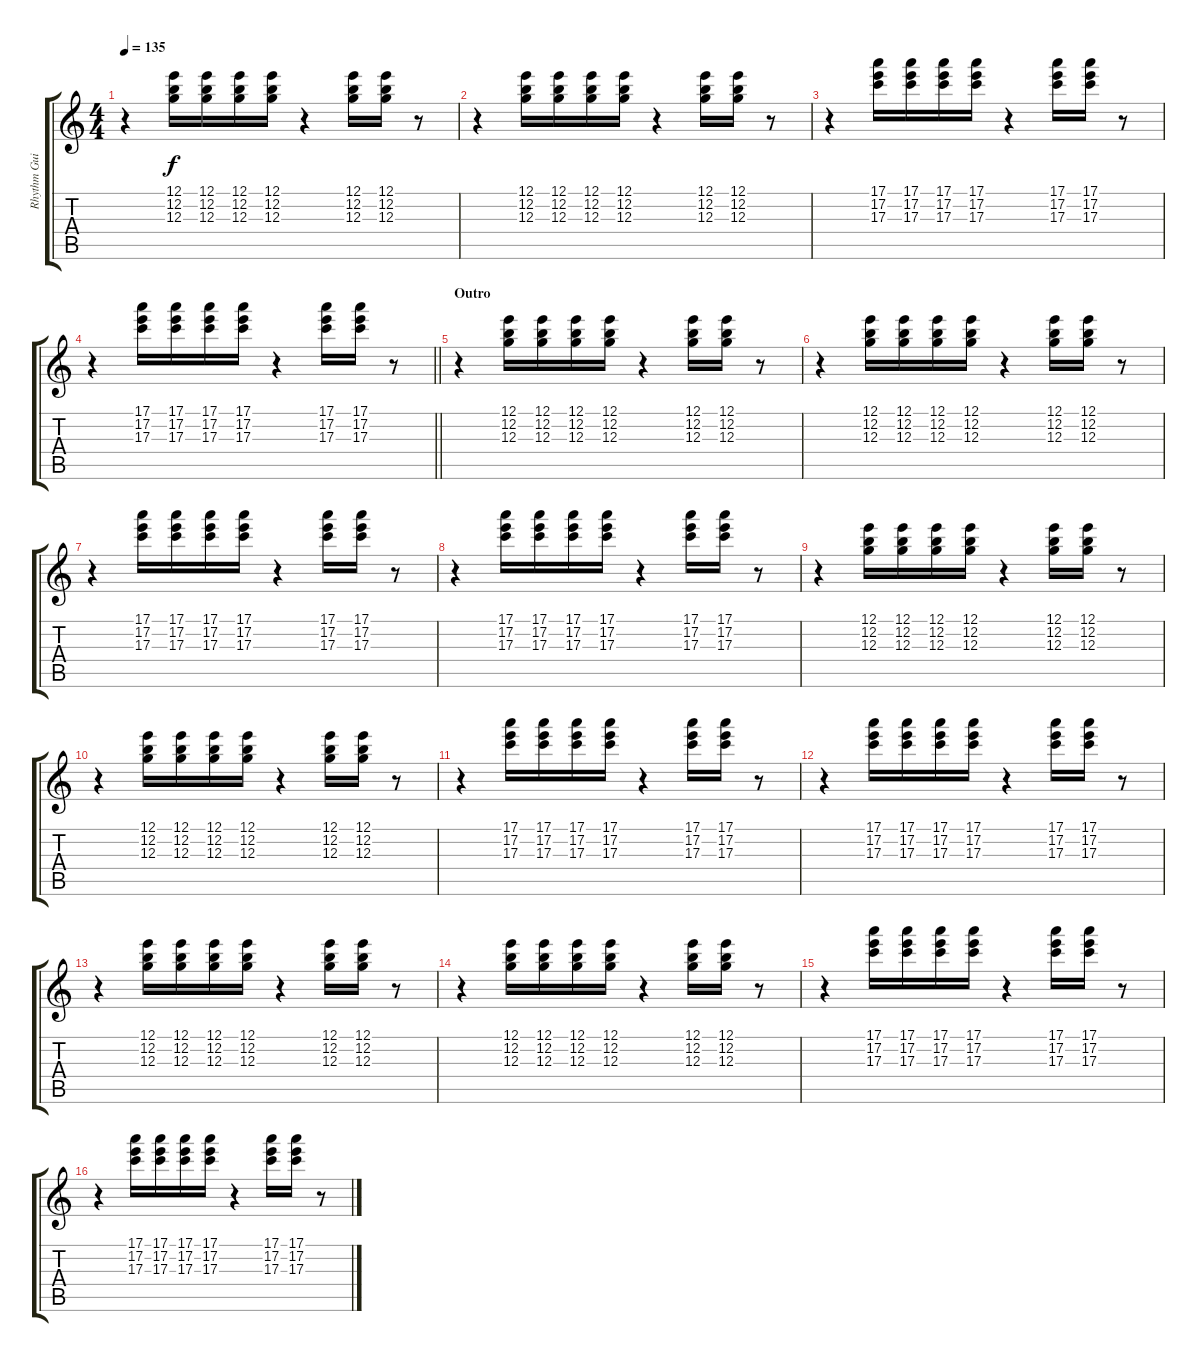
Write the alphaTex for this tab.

\track ("Rhythm Guitar" "Rhythm Gui") {instrument distortionguitar}
\staff {score tabs}
\tuning (E4 B3 G3 D3 A2 E2) {hide}
\ts (4 4)
\tempo 135
\clef g2
\ks c
r.4{dy f} (12.1 12.2 12.3).16 (12.1 12.2 12.3).16 (12.1 12.2 12.3).16 (12.1 12.2 12.3).16 r.4 (12.1 12.2 12.3).16 (12.1 12.2 12.3).16 r.8 |
r.4 (12.1 12.2 12.3).16 (12.1 12.2 12.3).16 (12.1 12.2 12.3).16 (12.1 12.2 12.3).16 r.4 (12.1 12.2 12.3).16 (12.1 12.2 12.3).16 r.8 |
r.4 (17.1 17.2 17.3).16 (17.1 17.2 17.3).16 (17.1 17.2 17.3).16 (17.1 17.2 17.3).16 r.4 (17.1 17.2 17.3).16 (17.1 17.2 17.3).16 r.8 |
\barLineRight lightlight
r.4 (17.1 17.2 17.3).16 (17.1 17.2 17.3).16 (17.1 17.2 17.3).16 (17.1 17.2 17.3).16 r.4 (17.1 17.2 17.3).16 (17.1 17.2 17.3).16 r.8 |
\section ("" "Outro")
r.4 (12.1 12.2 12.3).16 (12.1 12.2 12.3).16 (12.1 12.2 12.3).16 (12.1 12.2 12.3).16 r.4 (12.1 12.2 12.3).16 (12.1 12.2 12.3).16 r.8 |
r.4 (12.1 12.2 12.3).16 (12.1 12.2 12.3).16 (12.1 12.2 12.3).16 (12.1 12.2 12.3).16 r.4 (12.1 12.2 12.3).16 (12.1 12.2 12.3).16 r.8 |
r.4 (17.1 17.2 17.3).16 (17.1 17.2 17.3).16 (17.1 17.2 17.3).16 (17.1 17.2 17.3).16 r.4 (17.1 17.2 17.3).16 (17.1 17.2 17.3).16 r.8 |
r.4 (17.1 17.2 17.3).16 (17.1 17.2 17.3).16 (17.1 17.2 17.3).16 (17.1 17.2 17.3).16 r.4 (17.1 17.2 17.3).16 (17.1 17.2 17.3).16 r.8 |
r.4 (12.1 12.2 12.3).16 (12.1 12.2 12.3).16 (12.1 12.2 12.3).16 (12.1 12.2 12.3).16 r.4 (12.1 12.2 12.3).16 (12.1 12.2 12.3).16 r.8 |
r.4 (12.1 12.2 12.3).16 (12.1 12.2 12.3).16 (12.1 12.2 12.3).16 (12.1 12.2 12.3).16 r.4 (12.1 12.2 12.3).16 (12.1 12.2 12.3).16 r.8 |
r.4 (17.1 17.2 17.3).16 (17.1 17.2 17.3).16 (17.1 17.2 17.3).16 (17.1 17.2 17.3).16 r.4 (17.1 17.2 17.3).16 (17.1 17.2 17.3).16 r.8 |
r.4 (17.1 17.2 17.3).16 (17.1 17.2 17.3).16 (17.1 17.2 17.3).16 (17.1 17.2 17.3).16 r.4 (17.1 17.2 17.3).16 (17.1 17.2 17.3).16 r.8 |
r.4 (12.1 12.2 12.3).16 (12.1 12.2 12.3).16 (12.1 12.2 12.3).16 (12.1 12.2 12.3).16 r.4 (12.1 12.2 12.3).16 (12.1 12.2 12.3).16 r.8 |
r.4 (12.1 12.2 12.3).16 (12.1 12.2 12.3).16 (12.1 12.2 12.3).16 (12.1 12.2 12.3).16 r.4 (12.1 12.2 12.3).16 (12.1 12.2 12.3).16 r.8 |
r.4 (17.1 17.2 17.3).16 (17.1 17.2 17.3).16 (17.1 17.2 17.3).16 (17.1 17.2 17.3).16 r.4 (17.1 17.2 17.3).16 (17.1 17.2 17.3).16 r.8 |
r.4 (17.1 17.2 17.3).16 (17.1 17.2 17.3).16 (17.1 17.2 17.3).16 (17.1 17.2 17.3).16 r.4 (17.1 17.2 17.3).16 (17.1 17.2 17.3).16 r.8
